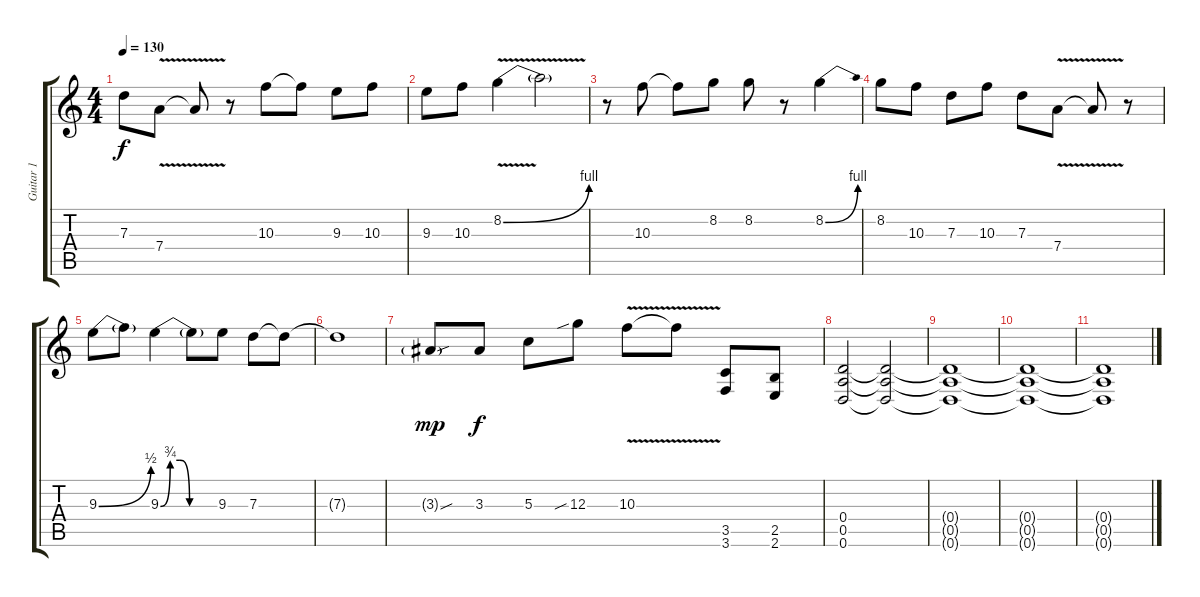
\track ("Guitar 1" "Guitar 1") {instrument overdrivenguitar}
\staff {score tabs}
\tuning (E4 B3 G3 D3 A2 D2) {hide}
\ts (4 4)
\tempo 130
\clef g2
\ks c
7.3.8{dy f} 7.4{v}.8 7.4{t}.8 r.8 10.3.8 10.3{t}.8 9.3.8 10.3.8 |
9.3.8 10.3.8 8.2{be (bend 0 0 60 4) v}.4 8.2{t}.2 |
r.8 10.3.8 10.3{t}.8 8.2.8 8.2.8 r.8 8.2{be (bend 0 0 60 4)}.4 |
8.2.8 10.3.8 7.3.8 10.3.8 7.3.8 7.4{v}.8 7.4{t}.8 r.8 |
9.3{be (bend 0 0 60 2)}.8 9.3{t}.8 9.3{be (custom 0 0 10 3 20 3 30 0 60 0)}.4 9.3{t}.8 9.3.8 7.3.8 7.3{t}.8 |
7.3{t}.1 |
3.3{sou g}.8{dy mp} 3.3.8{dy f} 5.3.8 12.3{sib}.8 10.3{v}.8 10.3{t}.8 (3.5 3.6).8 (2.5 2.6).8 |
(0.4 0.5 0.6).2 (0.4{t} 0.5{t} 0.6{t}).2 |
(0.4{t} 0.5{t} 0.6{t}).1{volume 9} |
(0.4{t} 0.5{t} 0.6{t}).1 |
(0.4{t} 0.5{t} 0.6{t}).1
